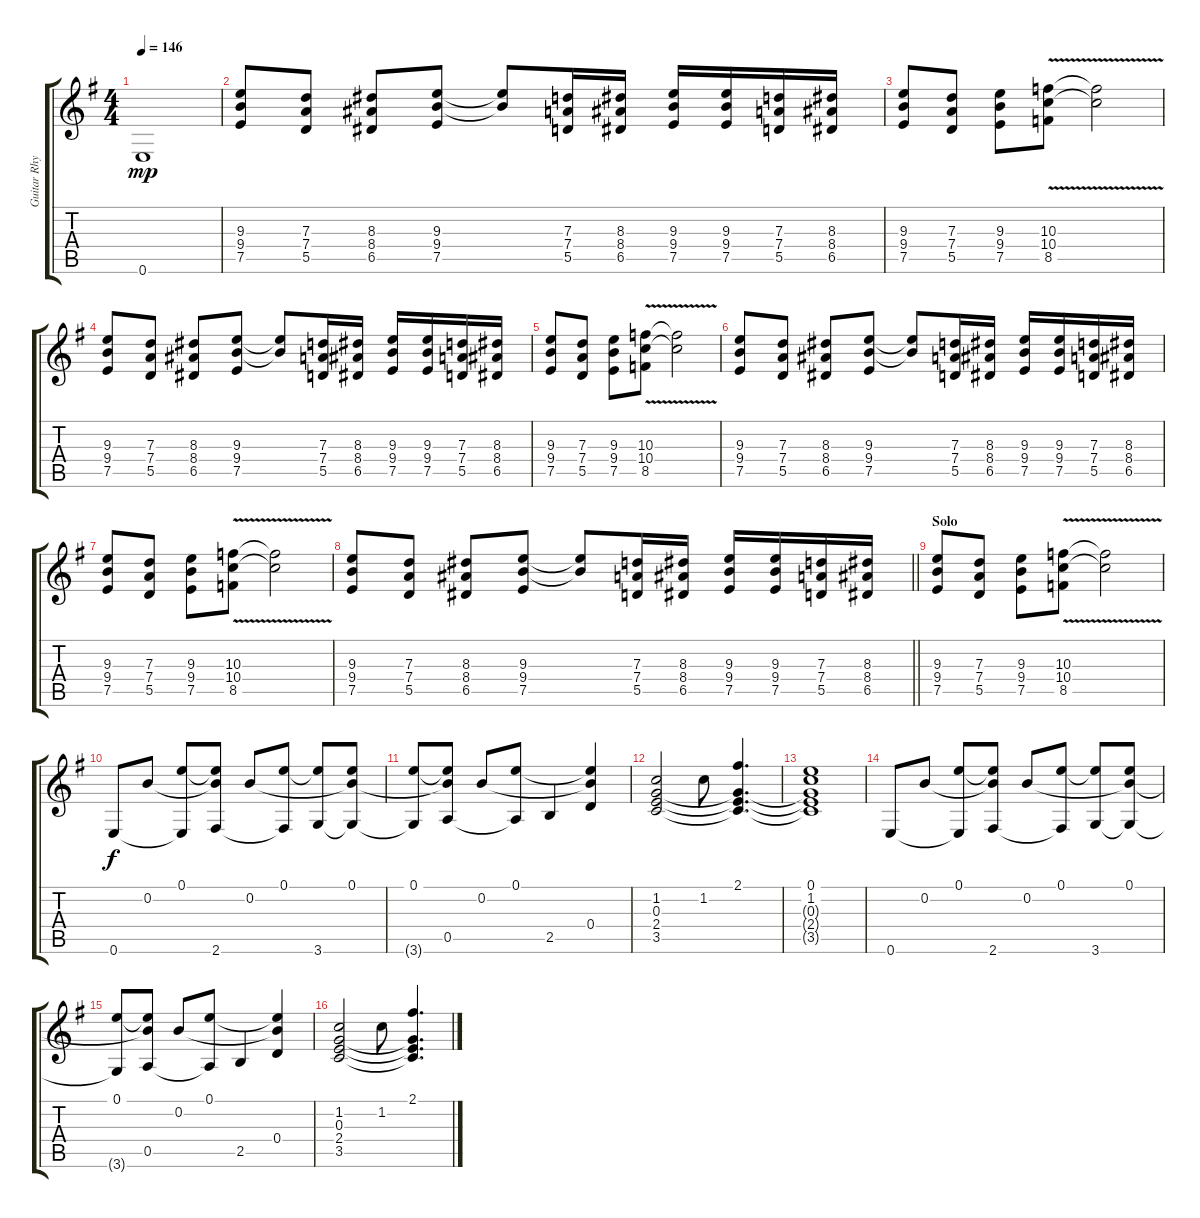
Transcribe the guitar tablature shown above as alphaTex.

\track ("Guitar Rhythm 3" "Guitar Rhy") {instrument overdrivenguitar}
\staff {score tabs}
\tuning (E4 B3 G3 D3 A2 E2) {hide}
\ts (4 4)
\tempo 146
\clef g2
\ks g
0.6{t}.1{dy mp} |
(9.3 9.4 7.5).8 (7.3 7.4 5.5).8 (8.3 8.4 6.5).8 (9.3 9.4 7.5).8 (9.3{t} 9.4{t}).8 (7.3 7.4 5.5).16 (8.3 8.4 6.5).16 (9.3 9.4 7.5).16 (9.3 9.4 7.5).16 (7.3 7.4 5.5).16 (8.3 8.4 6.5).16 |
(9.3 9.4 7.5).8 (7.3 7.4 5.5).8 (9.3 9.4 7.5).8 (10.3{v} 10.4{v} 8.5).8 (10.3{t} 10.4{t}).2 |
(9.3 9.4 7.5).8 (7.3 7.4 5.5).8 (8.3 8.4 6.5).8 (9.3 9.4 7.5).8 (9.3{t} 9.4{t}).8 (7.3 7.4 5.5).16 (8.3 8.4 6.5).16 (9.3 9.4 7.5).16 (9.3 9.4 7.5).16 (7.3 7.4 5.5).16 (8.3 8.4 6.5).16 |
(9.3 9.4 7.5).8 (7.3 7.4 5.5).8 (9.3 9.4 7.5).8 (10.3{v} 10.4{v} 8.5).8 (10.3{t} 10.4{t}).2 |
(9.3 9.4 7.5).8 (7.3 7.4 5.5).8 (8.3 8.4 6.5).8 (9.3 9.4 7.5).8 (9.3{t} 9.4{t}).8 (7.3 7.4 5.5).16 (8.3 8.4 6.5).16 (9.3 9.4 7.5).16 (9.3 9.4 7.5).16 (7.3 7.4 5.5).16 (8.3 8.4 6.5).16 |
(9.3 9.4 7.5).8 (7.3 7.4 5.5).8 (9.3 9.4 7.5).8 (10.3{v} 10.4{v} 8.5).8 (10.3{t} 10.4{t}).2 |
\barLineRight lightlight
(9.3 9.4 7.5).8 (7.3 7.4 5.5).8 (8.3 8.4 6.5).8 (9.3 9.4 7.5).8 (9.3{t} 9.4{t}).8 (7.3 7.4 5.5).16 (8.3 8.4 6.5).16 (9.3 9.4 7.5).16 (9.3 9.4 7.5).16 (7.3 7.4 5.5).16 (8.3 8.4 6.5).16 |
\section ("" "Solo")
(9.3 9.4 7.5).8 (7.3 7.4 5.5).8 (9.3 9.4 7.5).8 (10.3{v} 10.4{v} 8.5).8 (10.3{t} 10.4{t}).2 |
0.6.8{dy f volume 10} 0.2.8 (0.1 0.6{t}).8 (0.1{t} 0.2{t} 2.6).8 0.2.8 (0.1 2.6{t}).8 (0.1{t} 3.6).8 (0.1 0.2{t} 3.6{t}).8 |
(0.1 3.6{t}).8 (0.1{t} 0.2{t} 0.5).8 0.2.8 (0.1 0.5{t}).8 2.5.4 (0.1{t} 0.2{t} 0.4).4 |
(1.2 0.3 2.4 3.5).2 1.2.8 (2.1 0.3{t} 2.4{t} 3.5{t}).4{d} |
(0.1 1.2 0.3{t} 2.4{t} 3.5{t}).1 |
0.6.8 0.2.8 (0.1 0.6{t}).8 (0.1{t} 0.2{t} 2.6).8 0.2.8 (0.1 2.6{t}).8 (0.1{t} 3.6).8 (0.1 0.2{t} 3.6{t}).8 |
(0.1 3.6{t}).8 (0.1{t} 0.2{t} 0.5).8 0.2.8 (0.1 0.5{t}).8 2.5.4 (0.1{t} 0.2{t} 0.4).4 |
(1.2 0.3 2.4 3.5).2 1.2.8 (2.1 0.3{t} 2.4{t} 3.5{t}).4{d}
